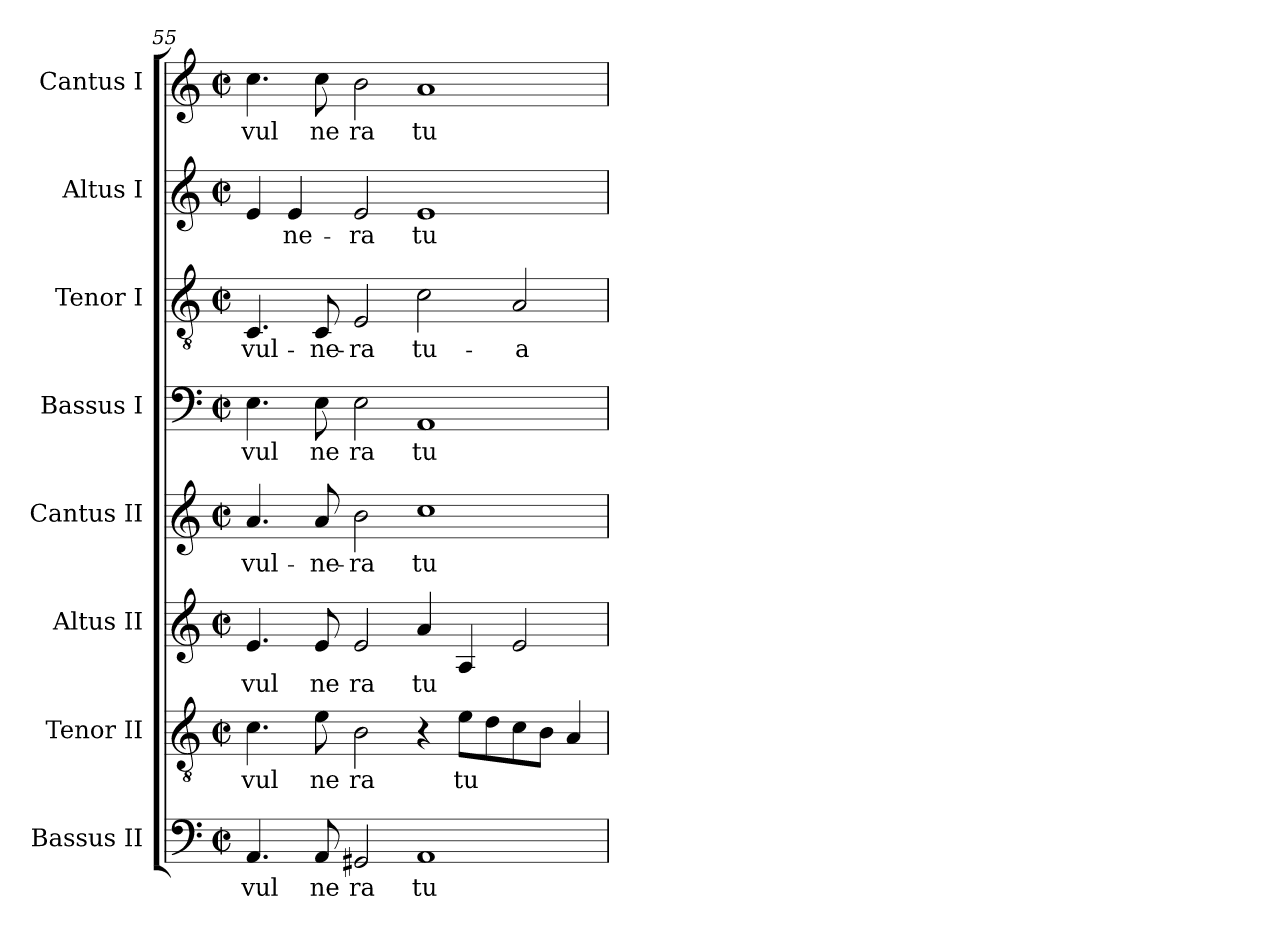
**kern	**text	**kern	**text	**kern	**text	**kern	**text	**kern	**text	**kern	**text	**kern	**text	**kern	**text
*part8	*part8	*part7	*part7	*part6	*part6	*part5	*part5	*part4	*part4	*part3	*part3	*part2	*part2	*part1	*part1
*staff8	*staff8	*staff7	*staff7	*staff6	*staff6	*staff5	*staff5	*staff4	*staff4	*staff3	*staff3	*staff2	*staff2	*staff1	*staff1
*I"Bassus II	*	*I"Tenor II	*	*I"Altus II	*	*I"Cantus II	*	*I"Bassus I	*	*I"Tenor I	*	*I"Altus I	*	*I"Cantus I	*
*clefF4	*	*clefGv2	*	*clefG2	*	*clefG2	*	*clefF4	*	*clefGv2	*	*clefG2	*	*clefG2	*
*M2/2	*	*M2/2	*	*M2/2	*	*M2/2	*	*M2/2	*	*M2/2	*	*M2/2	*	*M2/2	*
*met(c|)	*	*met(c|)	*	*met(c|)	*	*met(c|)	*	*met(c|)	*	*met(c|)	*	*met(c|)	*	*met(c|)	*
=55	=55	=55	=55	=55	=55	=55	=55	=55	=55	=55	=55	=55	=55	=55	=55
!	!LO:LY:b:cj	!	!LO:LY:b:cj	!	!LO:LY:b:cj	!	!LO:LY:b:cj	!	!LO:LY:b:cj	!	!LO:LY:b:cj	!	!	!	!LO:LY:b:cj
4.AA/	vul	4.c\	vul	4.e/	vul	4.a/	vul-	4.E\	vul	4.C/	vul-	4e/	.	4.cc\	vul
!	!	!	!	!	!	!	!	!	!	!	!	!	!LO:LY:b:cj	!	!
.	.	.	.	.	.	.	.	.	.	.	.	4e/	-ne-	.	.
!	!LO:LY:b:cj	!	!LO:LY:b:cj	!	!LO:LY:b:cj	!	!LO:LY:b:cj	!	!LO:LY:b:cj	!	!LO:LY:b:cj	!	!	!	!LO:LY:b:cj
8AA/	ne	8e\	ne	8e/	ne	8a/	-ne-	8E\	ne	8C/	-ne-	.	.	8cc\	ne
!	!LO:LY:b:cj	!	!LO:LY:b:cj	!	!LO:LY:b:cj	!	!LO:LY:b:cj	!	!LO:LY:b:cj	!	!LO:LY:b:cj	!	!LO:LY:b:cj	!	!LO:LY:b:cj
2GG#X/	ra	2B\	ra	2e/	ra	2b\	-ra	2E\	ra	2E/	-ra	2e/	-ra	2b\	ra
!	!LO:LY:b:cj	!	!	!	!LO:LY:b:cj	!	!LO:LY:b:cj	!	!LO:LY:b:cj	!	!LO:LY:b:cj	!	!LO:LY:b:cj	!	!LO:LY:b:cj
1AA	tu	4r	.	4a/	tu	1cc	tu-	1AA	tu	2c\	tu-	1e	tu-	1a	tu
!	!	!	!LO:LY:b:cj	!	!	!	!	!	!	!	!	!	!	!	!
.	.	8e\L	tu	4A/	.	.	.	.	.	.	.	.	.	.	.
.	.	8d\	.	.	.	.	.	.	.	.	.	.	.	.	.
!	!	!	!	!	!	!	!	!	!	!	!LO:LY:b:cj	!	!	!	!
.	.	8c\	.	2e/	.	.	.	.	.	2A/	-a	.	.	.	.
.	.	8B\J	.	.	.	.	.	.	.	.	.	.	.	.	.
.	.	4A/	.	.	.	.	.	.	.	.	.	.	.	.	.
=	=	=	=	=	=	=	=	=	=	=	=	=	=	=	=
*-	*-	*-	*-	*-	*-	*-	*-	*-	*-	*-	*-	*-	*-	*-	*-
